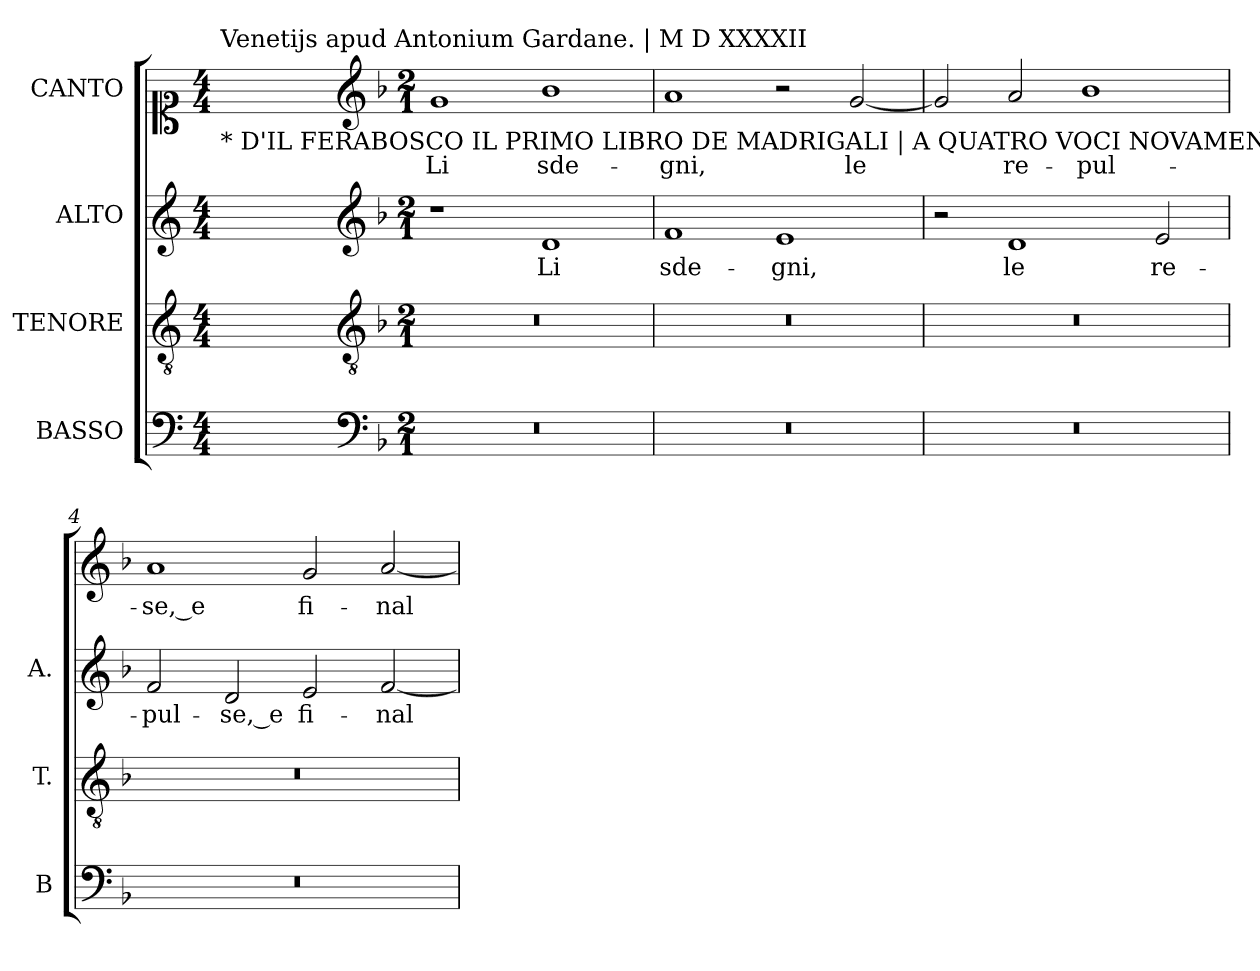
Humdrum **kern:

**kern	**kern	**kern	**text	**kern	**text
*part4	*part3	*part2	*part2	*part1	*part1
*staff4	*staff3	*staff2	*staff2	*staff1	*staff1
*I"BASSO	*I"TENORE	*I"ALTO	*	*I"CANTO	*
*I'B	*I'T.	*I'A.	*	*	*
!!LO:PB:g=z
*clefF4	*clefGv2	*clefG2	*	*clefC1	*
*	*ITrd7c12	*	*	*	*
*k[]	*k[]	*k[]	*	*k[]	*
*C:	*C:	*C:	*	*C:	*
*M4/4	*M4/4	*M4/4	*	*M4/4	*
=1	=1	=1	=1	=1	=1
!	!	!	!	!LO:TX:b:t=* D'IL FERABOSCO IL PRIMO LIBRO DE MADRIGALI | A QUATRO VOCI NOVAMENTE POSTO IN LUCE | CON GRATIA ET PRIVILEGIO. |	!
!	!	!	!	!LO:TX:t=Venetijs apud Antonium Gardane. | M D XXXXII	!
1ryy	1ryy	1ryy	.	1ryy	.
=1-	=1-	=1-	=1-	=1-	=1-
*clefF4	*clefGv2	*clefG2	*	*clefG2	*
*k[b-]	*k[b-]	*k[b-]	*	*k[b-]	*
*F:	*F:	*F:	*	*F:	*
*M2/1	*M2/1	*M2/1	*	*M2/1	*
!LO:N:vis=1	!LO:N:vis=1	!	!	!	!
!	!	!	!	!	!LO:LY:b:color=#000000
0r	0r	1r	.	1gi	Li
!	!	!	!LO:LY:b:color=#000000	!	!
!	!	!	!	!	!LO:LY:b:color=#000000
.	.	1di	Li	1b-i	sde-
=2	=2	=2	=2	=2	=2
!LO:N:vis=1	!LO:N:vis=1	!	!	!	!
!	!	!	!LO:LY:b:color=#000000	!	!
!	!	!	!	!	!LO:LY:b:color=#000000
0r	0r	1fi	sde-	1ai	-gni,
!	!	!	!LO:LY:b:color=#000000	!	!
.	.	1ei	-gni,	2r	.
!	!	!	!	!	!LO:LY:b:color=#000000
.	.	.	.	[<2gi/	le
=3	=3	=3	=3	=3	=3
!LO:N:vis=1	!LO:N:vis=1	!	!	!	!
0r	0r	2r	.	2gi/]	.
!	!	!	!LO:LY:b:color=#000000	!	!
!	!	!	!	!	!LO:LY:b:color=#000000
.	.	1di	le	2ai/	re-
!	!	!	!	!	!LO:LY:b:color=#000000
.	.	.	.	1b-i	-pul-
!	!	!	!LO:LY:b:color=#000000	!	!
.	.	2ei/	re-	.	.
=4	=4	=4	=4	=4	=4
!LO:N:vis=1	!LO:N:vis=1	!	!	!	!
!	!	!	!LO:LY:b:color=#000000	!	!
!	!	!	!	!	!LO:LY:b:color=#000000
0r	0r	2fi/	-pul-	1ai	-se,_e
!	!	!	!LO:LY:b:color=#000000	!	!
.	.	2di/	-se,_e	.	.
!	!	!	!LO:LY:b:color=#000000	!	!
!	!	!	!	!	!LO:LY:b:color=#000000
.	.	2ei/	fi-	2gi/	fi-
!	!	!	!LO:LY:b:color=#000000	!	!
!	!	!	!	!	!LO:LY:b:color=#000000
.	.	[<2fi/	-nal-	[<2ai/	-nal-
=	=	=	=	=	=
*-	*-	*-	*-	*-	*-
